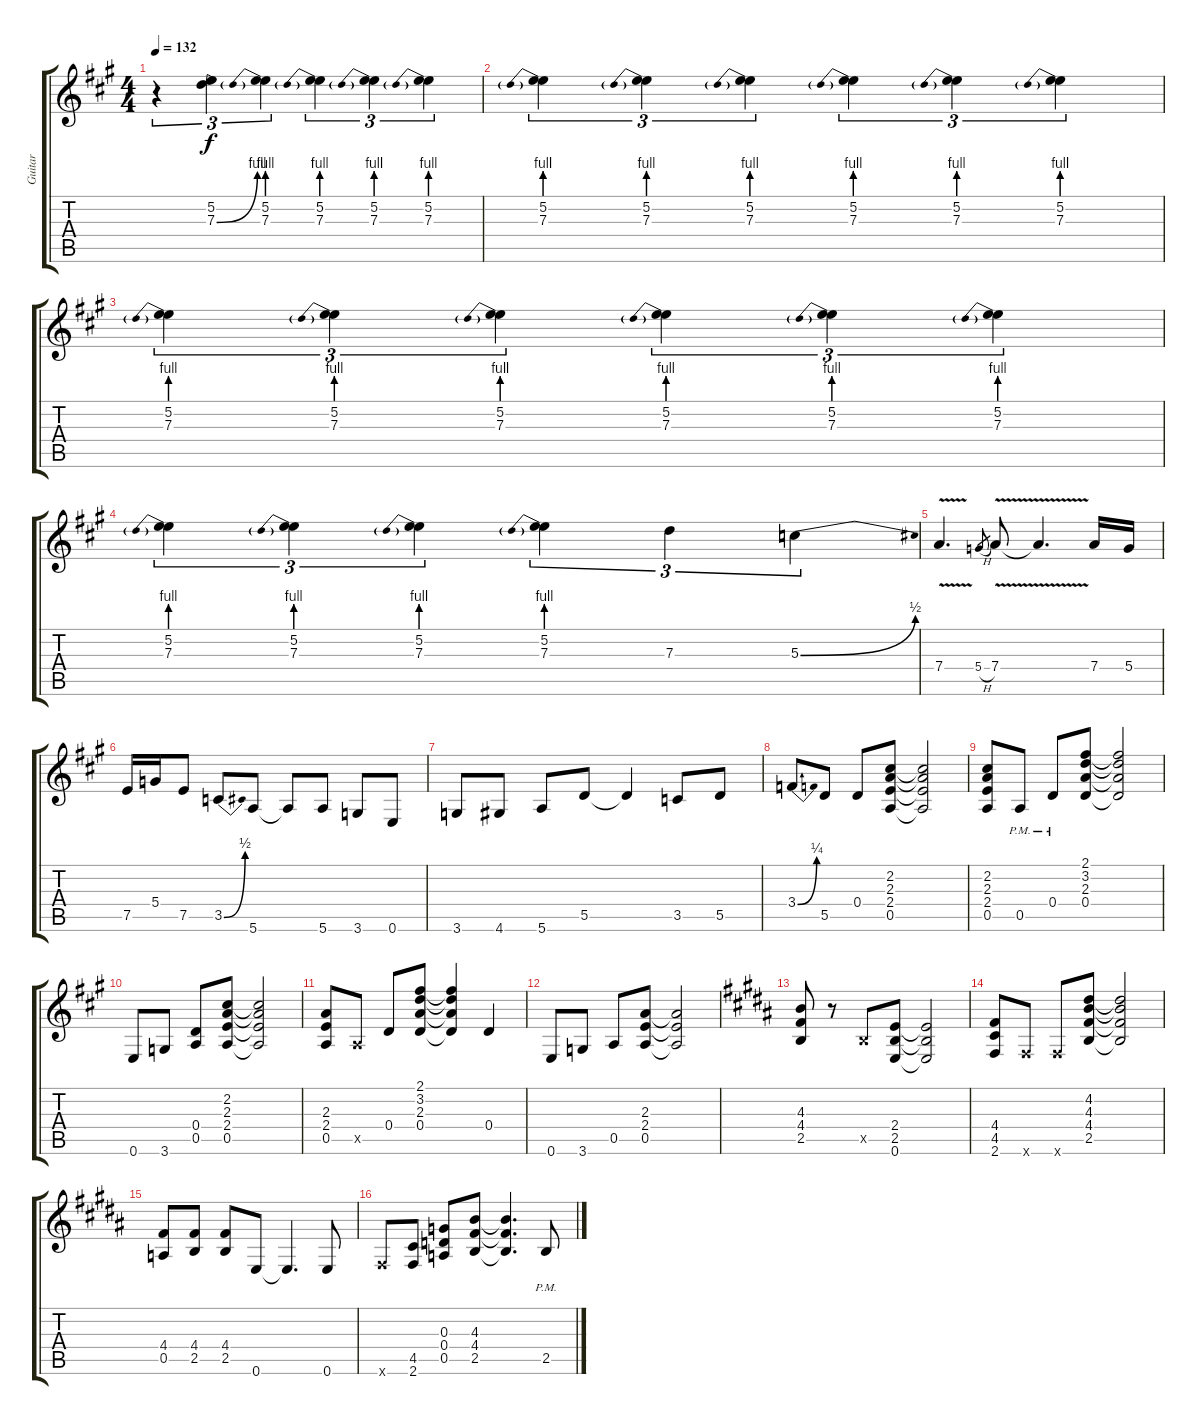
\track ("Guitar" "Guitar") {instrument distortionguitar}
\staff {score tabs}
\tuning (E4 B3 G3 D3 A2 E2) {hide}
\ts (4 4)
\tempo 132
\clef g2
\ks a
r.4{tu (3 2) dy f} (5.2 7.3{be (bend 0 0 60 4)}).4{tu (3 2)} (5.2 7.3{be (prebend 0 4 60 4)}).4{tu (3 2)} (5.2 7.3{be (prebend 0 4 60 4)}).4{tu (3 2)} (5.2 7.3{be (prebend 0 4 60 4)}).4{tu (3 2)} (5.2 7.3{be (prebend 0 4 60 4)}).4{tu (3 2)} |
(5.2 7.3{be (prebend 0 4 60 4)}).4{tu (3 2)} (5.2 7.3{be (prebend 0 4 60 4)}).4{tu (3 2)} (5.2 7.3{be (prebend 0 4 60 4)}).4{tu (3 2)} (5.2 7.3{be (prebend 0 4 60 4)}).4{tu (3 2)} (5.2 7.3{be (prebend 0 4 60 4)}).4{tu (3 2)} (5.2 7.3{be (prebend 0 4 60 4)}).4{tu (3 2)} |
(5.2 7.3{be (prebend 0 4 60 4)}).4{tu (3 2)} (5.2 7.3{be (prebend 0 4 60 4)}).4{tu (3 2)} (5.2 7.3{be (prebend 0 4 60 4)}).4{tu (3 2)} (5.2 7.3{be (prebend 0 4 60 4)}).4{tu (3 2)} (5.2 7.3{be (prebend 0 4 60 4)}).4{tu (3 2)} (5.2 7.3{be (prebend 0 4 60 4)}).4{tu (3 2)} |
(5.2 7.3{be (prebend 0 4 60 4)}).4{tu (3 2)} (5.2 7.3{be (prebend 0 4 60 4)}).4{tu (3 2)} (5.2 7.3{be (prebend 0 4 60 4)}).4{tu (3 2)} (5.2 7.3{be (prebend 0 4 60 4)}).4{tu (3 2)} 7.3.4{tu (3 2)} 5.3{be (bend 0 0 60 2)}.4{tu (3 2)} |
7.4{v}.4{d} 5.4{h}.8{gr} 7.4{v}.8 7.4{t}.4{d} 7.4.16 5.4.16 |
7.5.16 5.4.16 7.5.8 3.5{be (bend 0 0 60 2)}.8 5.6.8 5.6{t}.8 5.6.8 3.6.8 0.6.8 |
3.6.8 4.6.8 5.6.8 5.5.8 5.5{t}.4 3.5.8 5.5.8 |
3.4{be (bend 0 0 60 1)}.8 5.5.8 0.4.8 (2.2 2.3 2.4 0.5).8 (2.2{t} 2.3{t} 2.4{t} 0.5{t}).2 |
(2.2 2.3 2.4 0.5).8 0.5{pm}.8 0.4{pm}.8 (2.1 3.2 2.3 0.4).8 (2.1{t} 3.2{t} 2.3{t} 0.4{t}).2 |
0.6.8 3.6.8 (0.4 0.5).8 (2.2 2.3 2.4 0.5).8 (2.2{t} 2.3{t} 2.4{t} 0.5{t}).2 |
(2.3 2.4 0.5).8 0.5{x}.8 0.4.8 (2.1 3.2 2.3 0.4).8 (2.1{t} 3.2{t} 2.3{t} 0.4{t}).4 0.4.4 |
0.6.8 3.6.8 0.5.8 (2.3 2.4 0.5).8 (2.3{t} 2.4{t} 0.5{t}).2 |
\ks b
(4.3 4.4 2.5).8 r.8 2.5{x}.8 (2.4 2.5 0.6).8 (2.4{t} 2.5{t} 0.6{t}).2 |
(4.4 4.5 2.6).8 2.6{x}.8 2.6{x}.8 (4.2 4.3 4.4 2.5).8 (4.2{t} 4.3{t} 4.4{t} 2.5{t}).2 |
(4.4 0.5).8 (4.4 2.5).8 (4.4 2.5).8 0.6.8 0.6{t}.4{d} 0.6.8 |
2.6{x}.8 (4.5 2.6).8 (0.3 0.4 0.5).8 (4.3 4.4 2.5).8 (4.3{t} 4.4{t} 2.5{t}).4{d} 2.5{pm}.8
